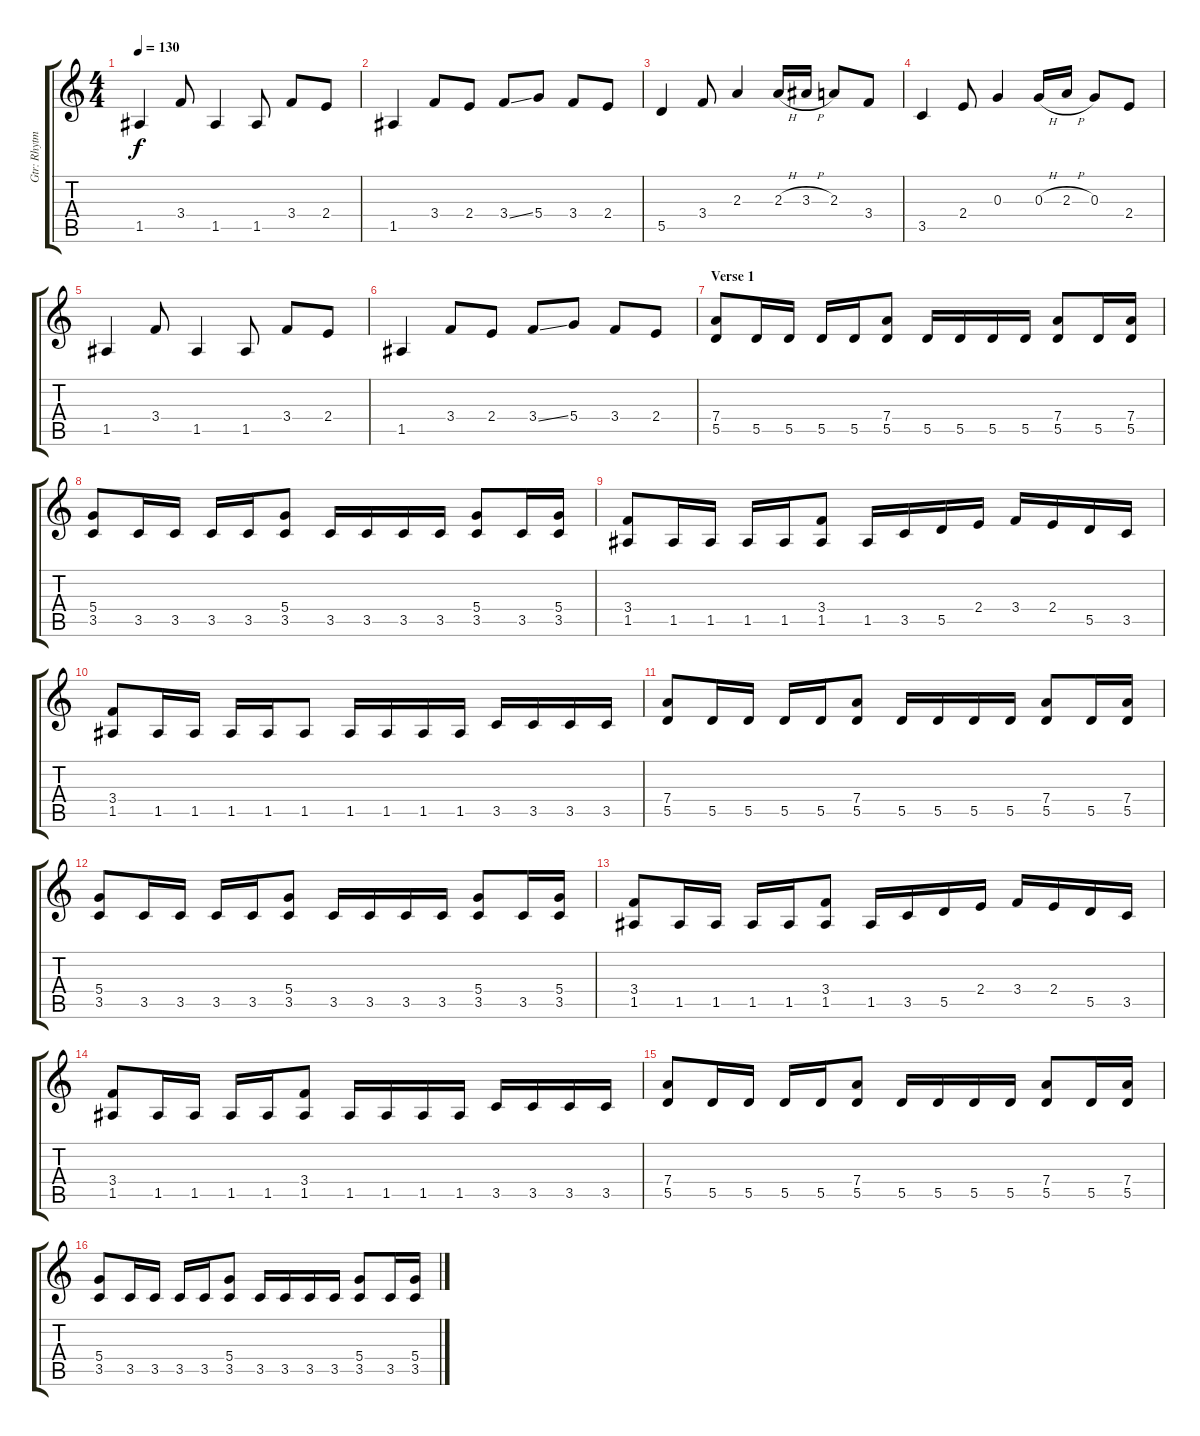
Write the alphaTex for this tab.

\track ("Gtr: Rhytm and Lead" "Gtr: Rhytm") {instrument distortionguitar}
\staff {score tabs}
\tuning (E4 B3 G3 D3 A2 E2) {hide}
\ts (4 4)
\tempo 130
\clef g2
\ks c
1.5.4{dy f} 3.4.8 1.5.4 1.5.8 3.4.8 2.4.8 |
1.5.4 3.4.8 2.4.8 3.4{ss}.8 5.4.8 3.4.8 2.4.8 |
5.5.4 3.4.8 2.3.4 2.3{h}.16 3.3{h}.16 2.3.8 3.4.8 |
3.5.4 2.4.8 0.3.4 0.3{h}.16 2.3{h}.16 0.3.8 2.4.8 |
1.5.4 3.4.8 1.5.4 1.5.8 3.4.8 2.4.8 |
1.5.4 3.4.8 2.4.8 3.4{ss}.8 5.4.8 3.4.8 2.4.8 |
\section ("" "Verse 1")
(7.4 5.5).8 5.5.16 5.5.16 5.5.16 5.5.16 (7.4 5.5).8 5.5.16 5.5.16 5.5.16 5.5.16 (7.4 5.5).8 5.5.16 (7.4 5.5).16 |
(5.4 3.5).8 3.5.16 3.5.16 3.5.16 3.5.16 (5.4 3.5).8 3.5.16 3.5.16 3.5.16 3.5.16 (5.4 3.5).8 3.5.16 (5.4 3.5).16 |
(3.4 1.5).8 1.5.16 1.5.16 1.5.16 1.5.16 (3.4 1.5).8 1.5.16 3.5.16 5.5.16 2.4.16 3.4.16 2.4.16 5.5.16 3.5.16 |
(3.4 1.5).8 1.5.16 1.5.16 1.5.16 1.5.16 1.5.8 1.5.16 1.5.16 1.5.16 1.5.16 3.5.16 3.5.16 3.5.16 3.5.16 |
(7.4 5.5).8 5.5.16 5.5.16 5.5.16 5.5.16 (7.4 5.5).8 5.5.16 5.5.16 5.5.16 5.5.16 (7.4 5.5).8 5.5.16 (7.4 5.5).16 |
(5.4 3.5).8 3.5.16 3.5.16 3.5.16 3.5.16 (5.4 3.5).8 3.5.16 3.5.16 3.5.16 3.5.16 (5.4 3.5).8 3.5.16 (5.4 3.5).16 |
(3.4 1.5).8 1.5.16 1.5.16 1.5.16 1.5.16 (3.4 1.5).8 1.5.16 3.5.16 5.5.16 2.4.16 3.4.16 2.4.16 5.5.16 3.5.16 |
(3.4 1.5).8 1.5.16 1.5.16 1.5.16 1.5.16 (3.4 1.5).8 1.5.16 1.5.16 1.5.16 1.5.16 3.5.16 3.5.16 3.5.16 3.5.16 |
(7.4 5.5).8 5.5.16 5.5.16 5.5.16 5.5.16 (7.4 5.5).8 5.5.16 5.5.16 5.5.16 5.5.16 (7.4 5.5).8 5.5.16 (7.4 5.5).16 |
(5.4 3.5).8 3.5.16 3.5.16 3.5.16 3.5.16 (5.4 3.5).8 3.5.16 3.5.16 3.5.16 3.5.16 (5.4 3.5).8 3.5.16 (5.4 3.5).16
